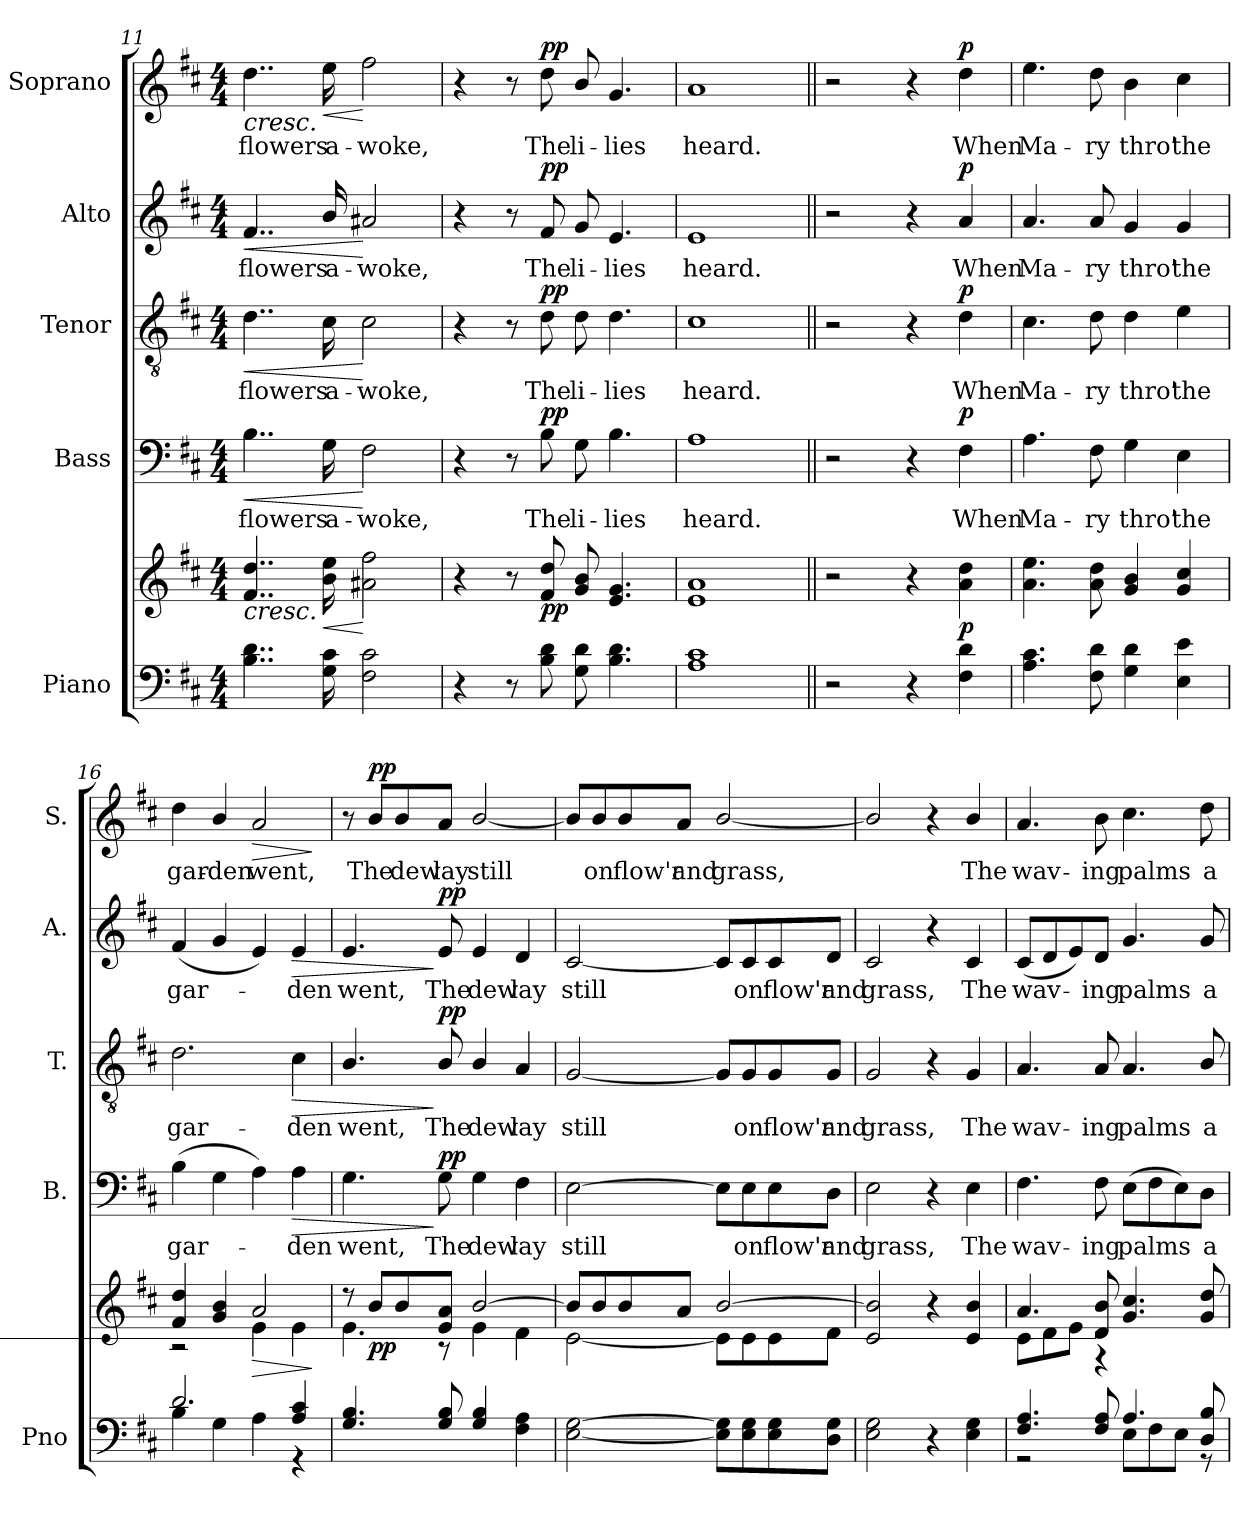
**kern	**kern	**dynam	**kern	**text	**dynam	**kern	**text	**dynam	**kern	**text	**dynam	**kern	**text	**dynam
*part5	*part5	*part5	*part4	*part4	*part4	*part3	*part3	*part3	*part2	*part2	*part2	*part1	*part1	*part1
*staff6	*staff5	*staff5/6	*staff4	*staff4	*staff4	*staff3	*staff3	*staff3	*staff2	*staff2	*staff2	*staff1	*staff1	*staff1
*I"Piano	*	*	*I"Bass	*	*	*I"Tenor	*	*	*I"Alto	*	*	*I"Soprano	*	*
*I'Pno	*	*	*I'B.	*	*	*I'T.	*	*	*I'A.	*	*	*I'S.	*	*
*clefF4	*clefG2	*	*clefF4	*	*	*clefGv2	*	*	*clefG2	*	*	*clefG2	*	*
*k[f#c#]	*k[f#c#]	*	*k[f#c#]	*	*	*k[f#c#]	*	*	*k[f#c#]	*	*	*k[f#c#]	*	*
*D:	*D:	*	*D:	*	*	*D:	*	*	*D:	*	*	*D:	*	*
*M4/4	*M4/4	*	*M4/4	*	*	*M4/4	*	*	*M4/4	*	*	*M4/4	*	*
=11	=11	=11	=11	=11	=11	=11	=11	=11	=11	=11	=11	=11	=11	=11
!	!	!LO:HP:b	!	!LO:LY:b	!LO:HP:b	!	!LO:LY:b	!LO:HP:b	!	!LO:LY:b	!LO:HP:b	!	!LO:LY:b	!LO:HP:b
4..B\ 4..d\	4..f#/ 4..dd/	<	4..B\	flowers	<	4..d\	flowers	<	4..f#/	flowers	<	4..dd\	flowers	<
!	!	!LO:HP:b	!	!LO:LY:b	!	!	!LO:LY:b	!	!	!LO:LY:b	!	!	!LO:LY:b	!LO:HP:b
16G\ 16c#\	16b\ 16ee\	<	16G\	a-	.	16c#\	a-	.	16b/	a-	.	16ee\	a-	<
!	!	!	!	!LO:LY:b	!	!	!LO:LY:b	!	!	!LO:LY:b	!	!	!LO:LY:b	!
2F#\ 2c#\	2a#X\ 2ff#\	[ [	2F#\	-woke,	[	2c#\	-woke,	[	2a#X/	-woke,	[	2ff#\	-woke,	[ [
=12	=12	=12	=12	=12	=12	=12	=12	=12	=12	=12	=12	=12	=12	=12
4r	4r	.	4r	.	.	4r	.	.	4r	.	.	4r	.	.
8r	8r	.	8r	.	.	8r	.	.	8r	.	.	8r	.	.
!	!	!LO:DY:b	!	!LO:LY:b	!LO:DY:a	!	!LO:LY:b	!LO:DY:a	!	!LO:LY:b	!LO:DY:a	!	!LO:LY:b	!LO:DY:a
8B\ 8d\	8f#/ 8dd/	pp	8B\	The	pp	8d\	The	pp	8f#/	The	pp	8dd\	The	pp
!	!	!	!	!LO:LY:b	!	!	!LO:LY:b	!	!	!LO:LY:b	!	!	!LO:LY:b	!
8G\ 8d\	8g/ 8b/	.	8G\	li-	.	8d\	li-	.	8g/	li-	.	8b/	li-	.
!	!	!	!	!LO:LY:b	!	!	!LO:LY:b	!	!	!LO:LY:b	!	!	!LO:LY:b	!
4.B\ 4.d\	4.e/ 4.g/	.	4.B\	-lies	.	4.d\	-lies	.	4.e/	-lies	.	4.g/	-lies	.
=13	=13	=13	=13	=13	=13	=13	=13	=13	=13	=13	=13	=13	=13	=13
!	!	!	!	!LO:LY:b	!	!	!LO:LY:b	!	!	!LO:LY:b	!	!	!LO:LY:b	!
1A 1c#	1e 1a	.	1A	heard.	.	1c#	heard.	.	1e	heard.	.	1a	heard.	.
=14||	=14||	=14||	=14||	=14||	=14||	=14||	=14||	=14||	=14||	=14||	=14||	=14||	=14||	=14||
2r	2r	.	2r	.	.	2r	.	.	2r	.	.	2r	.	.
4r	4r	.	4r	.	.	4r	.	.	4r	.	.	4r	.	.
!	!	!LO:DY:b	!	!LO:LY:b	!LO:DY:a	!	!LO:LY:b	!LO:DY:a	!	!LO:LY:b	!LO:DY:a	!	!LO:LY:b	!LO:DY:a
4F#\ 4d\	4a\ 4dd\	p	4F#\	When	p	4d\	When	p	4a/	When	p	4dd\	When	p
=15	=15	=15	=15	=15	=15	=15	=15	=15	=15	=15	=15	=15	=15	=15
!	!	!	!	!LO:LY:b	!	!	!LO:LY:b	!	!	!LO:LY:b	!	!	!LO:LY:b	!
4.A\ 4.c#\	4.a\ 4.ee\	.	4.A\	Ma-	.	4.c#\	Ma-	.	4.a/	Ma-	.	4.ee\	Ma-	.
!	!	!	!	!LO:LY:b	!	!	!LO:LY:b	!	!	!LO:LY:b	!	!	!LO:LY:b	!
8F#\ 8d\	8a\ 8dd\	.	8F#\	-ry	.	8d\	-ry	.	8a/	-ry	.	8dd\	-ry	.
!	!	!	!	!LO:LY:b	!	!	!LO:LY:b	!	!	!LO:LY:b	!	!	!LO:LY:b	!
4G\ 4d\	4g/ 4b/	.	4G\	thro'	.	4d\	thro'	.	4g/	thro'	.	4b\	thro'	.
!	!	!	!	!LO:LY:b	!	!	!LO:LY:b	!	!	!LO:LY:b	!	!	!LO:LY:b	!
4E\ 4e\	4g/ 4cc#/	.	4E\	the	.	4e\	the	.	4g/	the	.	4cc#\	the	.
!!LO:LB:g=z
=16	=16	=16	=16	=16	=16	=16	=16	=16	=16	=16	=16	=16	=16	=16
*^	*^	*	*	*	*	*	*	*	*	*	*	*	*	*
!	!	!	!	!	!	!LO:LY:b	!	!	!LO:LY:b	!	!	!LO:LY:b	!	!	!LO:LY:b	!
2.d/	4B\	4f#/ 4dd/	2r	.	(>4B\	gar-	.	2.d\	gar-	.	(4f#/	gar-	.	4dd\	gar-	.
!	!	!	!	!	!	!	!	!	!	!	!	!	!	!	!LO:LY:b	!
.	4G\	4g/ 4b/	.	.	4G\	.	.	.	.	.	4g/	.	.	4b/	-den	.
!	!	!	!	!LO:HP:b	!	!	!	!	!	!	!	!	!	!	!LO:LY:b	!LO:HP:b
.	4A\	2a/	4e\	>	4A\)	.	.	.	.	.	4e/)	.	.	2a/	went,	>
!	!	!	!	!	!	!LO:LY:b	!LO:HP:b	!	!LO:LY:b	!LO:HP:b	!	!LO:LY:b	!LO:HP:b	!	!	!
4A/ 4c#/	4r	.	4e\	.	4A\	-den	>	4c#\	-den	>	4e/	-den	>	.	.	.
*v	*v	*	*	*	*	*	*	*	*	*	*	*	*	*	*	*
*	*v	*v	*	*	*	*	*	*	*	*	*	*	*	*	*
.	.	]	.	.	.	.	.	.	.	.	.	.	.	]
=17	=17	=17	=17	=17	=17	=17	=17	=17	=17	=17	=17	=17	=17	=17
*	*^	*	*	*	*	*	*	*	*	*	*	*	*	*
!	!	!	!	!	!LO:LY:b	!	!	!LO:LY:b	!	!	!LO:LY:b	!	!	!	!
4.G/ 4.B/	8r	4.e\	.	4.G\	went,	.	4.B/	went,	.	4.e/	went,	.	8r	.	.
!	!	!	!LO:DY:b	!	!	!	!	!	!	!	!	!	!	!LO:LY:b	!LO:DY:a
.	8b/L	.	pp	.	.	.	.	.	.	.	.	.	8b/L	The	pp
!	!	!	!	!	!	!	!	!	!	!	!	!	!	!LO:LY:b	!
.	8b/	.	.	.	.	.	.	.	.	.	.	.	8b/	dew	.
!	!	!	!	!	!LO:LY:b	!LO:DY:n=1:a	!	!LO:LY:b	!LO:DY:n=1:a	!	!LO:LY:b	!LO:DY:n=1:a	!	!LO:LY:b	!
8G/ 8B/	8e/ 8a/J	8r	.	8G\	The	] pp	8B/	The	] pp	8e/	The	] pp	8a/J	lay	.
!	!	!	!	!	!LO:LY:b	!	!	!LO:LY:b	!	!	!LO:LY:b	!	!	!LO:LY:b	!
4G/ 4B/	[2b/	4e\	.	4G\	dew	.	4B/	dew	.	4e/	dew	.	[2b/	still	.
!	!	!	!	!	!LO:LY:b	!	!	!LO:LY:b	!	!	!LO:LY:b	!	!	!	!
4F#\ 4A\	.	4d\	.	4F#\	lay	.	4A/	lay	.	4d/	lay	.	.	.	.
=18	=18	=18	=18	=18	=18	=18	=18	=18	=18	=18	=18	=18	=18	=18	=18
!	!	!	!	!	!LO:LY:b	!	!	!LO:LY:b	!	!	!LO:LY:b	!	!	!	!
[2E\ [2G\	8b/L]	[2c#\	.	[2E\	still	.	[2G/	still	.	[2c#/	still	.	8b/L]	.	.
!	!	!	!	!	!	!	!	!	!	!	!	!	!	!LO:LY:b	!
.	8b/	.	.	.	.	.	.	.	.	.	.	.	8b/	on	.
!	!	!	!	!	!	!	!	!	!	!	!	!	!	!LO:LY:b	!
.	8b/	.	.	.	.	.	.	.	.	.	.	.	8b/	flow'r	.
!	!	!	!	!	!	!	!	!	!	!	!	!	!	!LO:LY:b	!
.	8a/J	.	.	.	.	.	.	.	.	.	.	.	8a/J	and	.
!	!	!	!	!	!	!	!	!	!	!	!	!	!	!LO:LY:b	!
8E\] 8G\]L	[2b/	8c#\L]	.	8E\L]	.	.	8G/L]	.	.	8c#/L]	.	.	[2b/	grass,	.
!	!	!	!	!	!LO:LY:b	!	!	!LO:LY:b	!	!	!LO:LY:b	!	!	!	!
8E\ 8G\	.	8c#\	.	8E\	on	.	8G/	on	.	8c#/	on	.	.	.	.
!	!	!	!	!	!LO:LY:b	!	!	!LO:LY:b	!	!	!LO:LY:b	!	!	!	!
8E\ 8G\	.	8c#\	.	8E\	flow'r	.	8G/	flow'r	.	8c#/	flow'r	.	.	.	.
!	!	!	!	!	!LO:LY:b	!	!	!LO:LY:b	!	!	!LO:LY:b	!	!	!	!
8D\ 8G\J	.	8d\J	.	8D\J	and	.	8G/J	and	.	8d/J	and	.	.	.	.
=19	=19	=19	=19	=19	=19	=19	=19	=19	=19	=19	=19	=19	=19	=19	=19
!	!	!	!	!	!LO:LY:b	!	!	!LO:LY:b	!	!	!LO:LY:b	!	!	!	!
*	*v	*v	*	*	*	*	*	*	*	*	*	*	*	*	*
2E\ 2G\	2c#/ 2b/]	.	2E\	grass,	.	2G/	grass,	.	2c#/	grass,	.	2b/]	.	.
4r	4r	.	4r	.	.	4r	.	.	4r	.	.	4r	.	.
!	!	!	!	!LO:LY:b	!	!	!LO:LY:b	!	!	!LO:LY:b	!	!	!LO:LY:b	!
4E\ 4G\	4c#/ 4b/	.	4E\	The	.	4G/	The	.	4c#/	The	.	4b/	The	.
!!LO:PB:g=z
=20	=20	=20	=20	=20	=20	=20	=20	=20	=20	=20	=20	=20	=20	=20
*^	*^	*	*	*	*	*	*	*	*	*	*	*	*	*
!	!	!	!	!	!	!LO:LY:b	!	!	!LO:LY:b	!	!	!LO:LY:b	!	!	!LO:LY:b	!
4.F#/ 4.A/	2r	4.a/	8c#\L	.	4.F#\	wav-	.	4.A/	wav-	.	(8c#/L	wav-	.	4.a/	wav-	.
.	.	.	8d\	.	.	.	.	.	.	.	8d/	.	.	.	.	.
.	.	.	8e\J	.	.	.	.	.	.	.	8e/)	.	.	.	.	.
!	!	!	!LO:N:vis=2.	!	!	!LO:LY:b	!	!	!LO:LY:b	!	!	!LO:LY:b	!	!	!LO:LY:b	!
8F#/ 8A/	.	8d/ 8b/	8%5r	.	8F#\	-ing	.	8A/	-ing	.	8d/J	-ing	.	8b\	-ing	.
!	!	!	!	!	!	!LO:LY:b	!	!	!LO:LY:b	!	!	!LO:LY:b	!	!	!LO:LY:b	!
4.A/	8E\L	4.g/ 4.cc#/	.	.	(>8E\L	palms	.	4.A/	palms	.	4.g/	palms	.	4.cc#\	palms	.
.	8F#\	.	.	.	8F#\	.	.	.	.	.	.	.	.	.	.	.
.	8E\J	.	.	.	8E\)	.	.	.	.	.	.	.	.	.	.	.
!	!	!	!	!	!	!LO:LY:b	!	!	!LO:LY:b	!	!	!LO:LY:b	!	!	!LO:LY:b	!
8D/ 8B/	8r	8g/ 8dd/	.	.	8D\J	a-	.	8B/	a-	.	8g/	a-	.	8dd\	a-	.
*v	*v	*	*	*	*	*	*	*	*	*	*	*	*	*	*	*
*	*v	*v	*	*	*	*	*	*	*	*	*	*	*	*	*
=	=	=	=	=	=	=	=	=	=	=	=	=	=	=
*-	*-	*-	*-	*-	*-	*-	*-	*-	*-	*-	*-	*-	*-	*-
